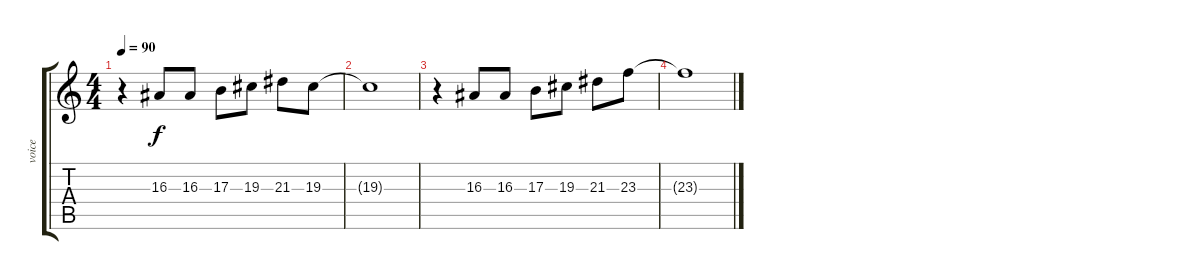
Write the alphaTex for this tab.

\track ("voice" "voice") {instrument lead1square}
\staff {score tabs}
\tuning (Eb4 Bb3 Gb3 Db3 Ab2 Eb2) {hide}
\ts (4 4)
\tempo 90
\clef g2
\ks c
r.4{dy f} 16.3.8 16.3.8 17.3.8 19.3.8 21.3.8 19.3.8 |
19.3{t}.1 |
r.4 16.3.8 16.3.8 17.3.8 19.3.8 21.3.8 23.3.8 |
23.3{t}.1
